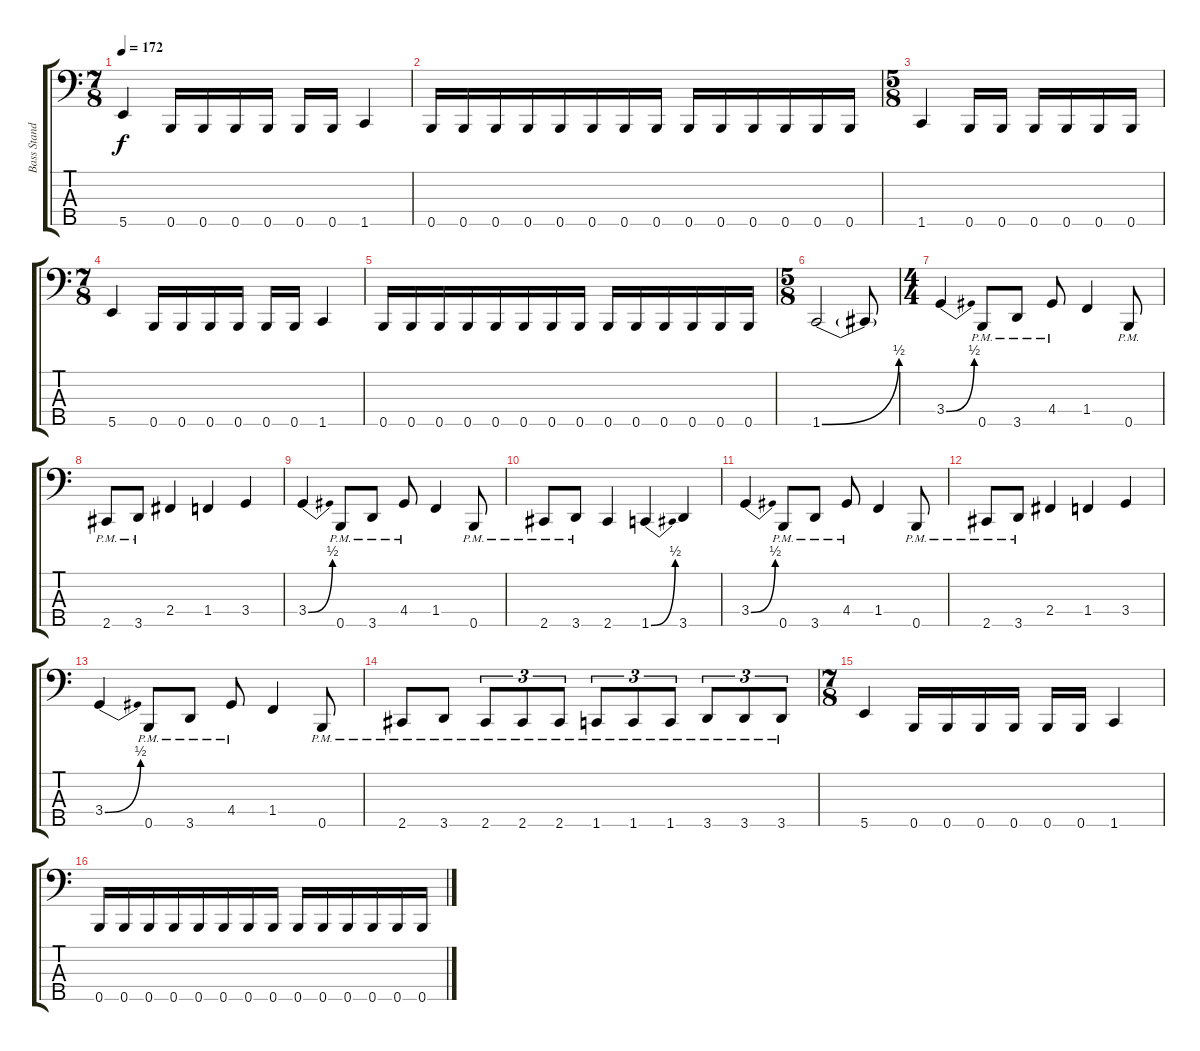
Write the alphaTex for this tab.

\track ("Bass Standard" "Bass Stand") {instrument electricbasspick}
\staff {score tabs}
\tuning (G2 D2 A1 E1 B0) {hide}
\ts (7 8)
\tempo 172
\clef f4
\ks c
5.5.4{dy f} 0.5.16 0.5.16 0.5.16 0.5.16 0.5.16 0.5.16 1.5.4 |
0.5.16 0.5.16 0.5.16 0.5.16 0.5.16 0.5.16 0.5.16 0.5.16 0.5.16 0.5.16 0.5.16 0.5.16 0.5.16 0.5.16 |
\ts (5 8)
1.5.4 0.5.16 0.5.16 0.5.16 0.5.16 0.5.16 0.5.16 |
\ts (7 8)
5.5.4 0.5.16 0.5.16 0.5.16 0.5.16 0.5.16 0.5.16 1.5.4 |
0.5.16 0.5.16 0.5.16 0.5.16 0.5.16 0.5.16 0.5.16 0.5.16 0.5.16 0.5.16 0.5.16 0.5.16 0.5.16 0.5.16 |
\ts (5 8)
1.5{be (bend 0 0 60 2)}.2 1.5{t}.8 |
\ts (4 4)
3.4{be (bend 0 0 60 2)}.4 0.5{pm}.8 3.5{pm}.8 4.4{pm}.8 1.4.4 0.5{pm}.8 |
2.5{pm}.8 3.5{pm}.8 2.4.4 1.4.4 3.4.4 |
3.4{be (bend 0 0 60 2)}.4 0.5{pm}.8 3.5{pm}.8 4.4{pm}.8 1.4.4 0.5{pm}.8 |
2.5{pm}.8 3.5{pm}.8 2.5.4 1.5{be (bend 0 0 60 2)}.4 3.5.4 |
3.4{be (bend 0 0 60 2)}.4 0.5{pm}.8 3.5{pm}.8 4.4{pm}.8 1.4.4 0.5{pm}.8 |
2.5{pm}.8 3.5{pm}.8 2.4.4 1.4.4 3.4.4 |
3.4{be (bend 0 0 60 2)}.4 0.5{pm}.8 3.5{pm}.8 4.4{pm}.8 1.4.4 0.5{pm}.8 |
2.5{pm}.8 3.5{pm}.8 2.5{pm}.8{tu (3 2)} 2.5{pm}.8{tu (3 2)} 2.5{pm}.8{tu (3 2)} 1.5{pm}.8{tu (3 2)} 1.5{pm}.8{tu (3 2)} 1.5{pm}.8{tu (3 2)} 3.5{pm}.8{tu (3 2)} 3.5{pm}.8{tu (3 2)} 3.5{pm}.8{tu (3 2)} |
\ts (7 8)
5.5.4 0.5.16 0.5.16 0.5.16 0.5.16 0.5.16 0.5.16 1.5.4 |
0.5.16 0.5.16 0.5.16 0.5.16 0.5.16 0.5.16 0.5.16 0.5.16 0.5.16 0.5.16 0.5.16 0.5.16 0.5.16 0.5.16
